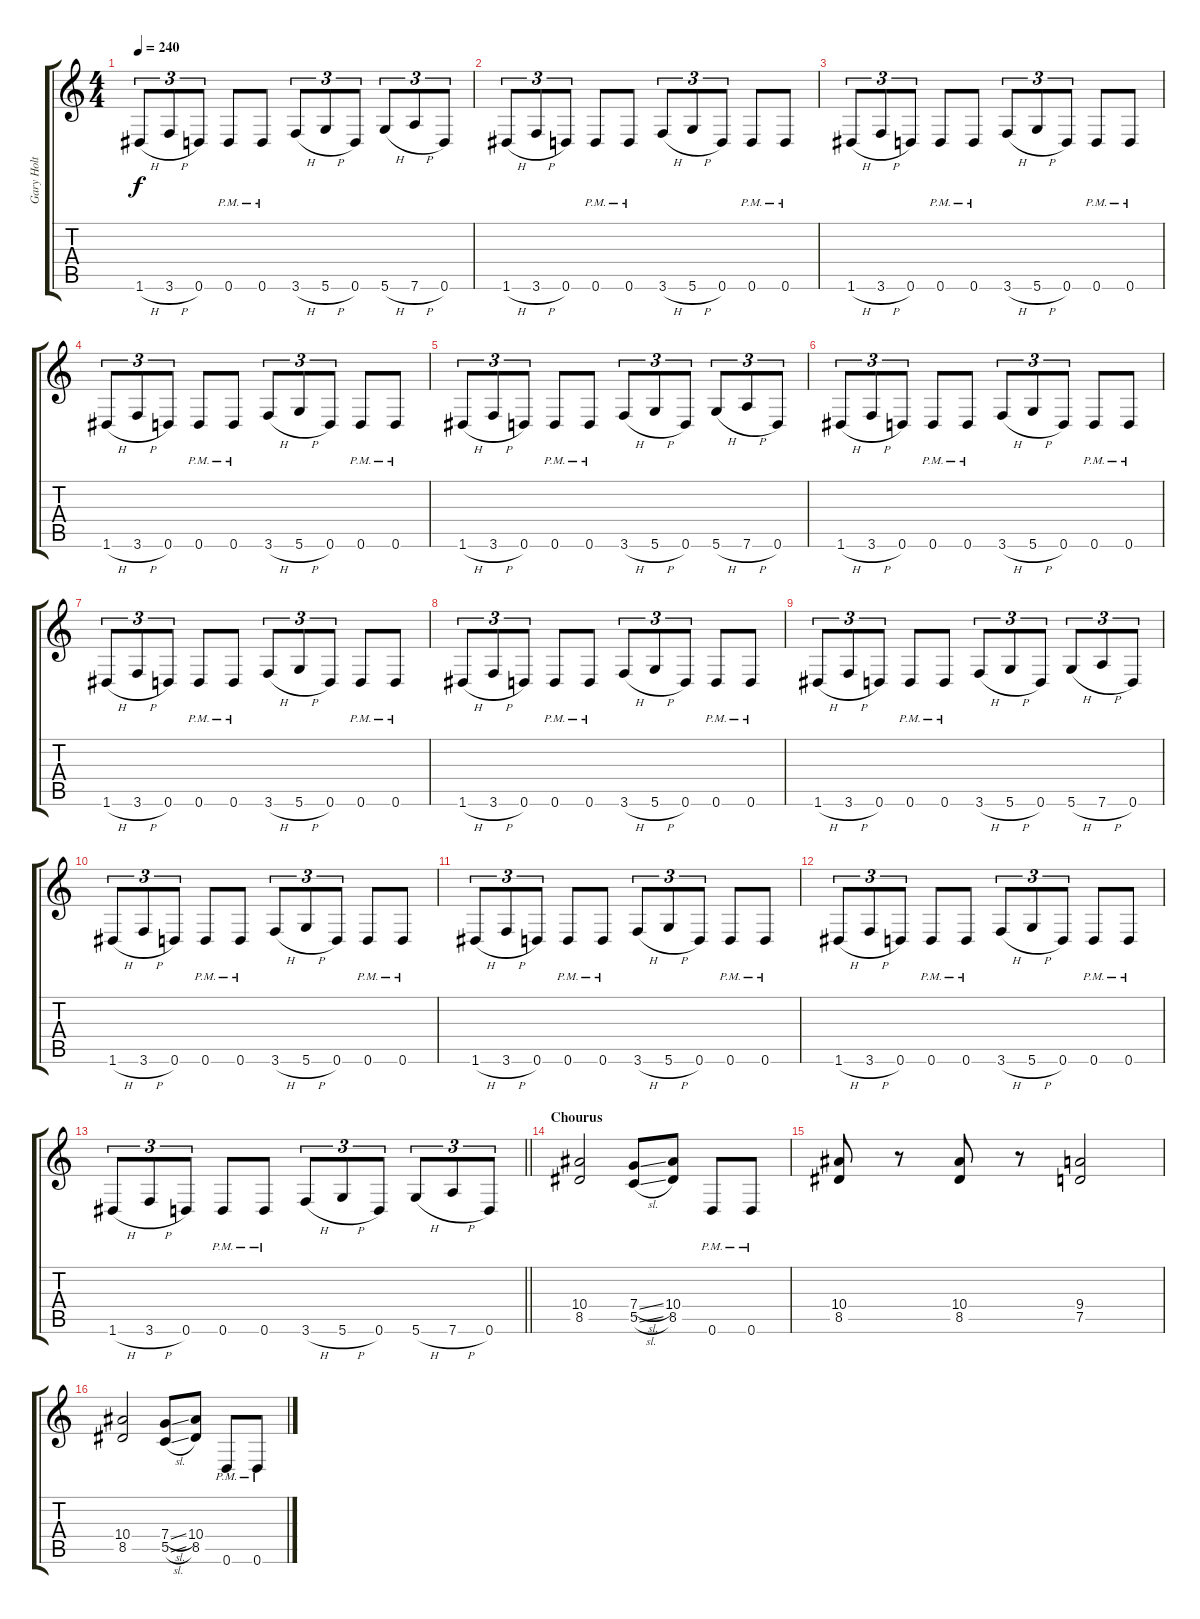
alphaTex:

\track ("Gary Holt" "Gary Holt") {instrument acousticguitarsteel}
\staff {score tabs}
\tuning (D4 A3 F3 C3 G2 D2) {hide}
\ts (4 4)
\tempo 240
\clef g2
\ks c
1.6{h}.8{tu (3 2) dy f} 3.6{h}.8{tu (3 2)} 0.6.8{tu (3 2)} 0.6{pm}.8 0.6{pm}.8 3.6{h}.8{tu (3 2)} 5.6{h}.8{tu (3 2)} 0.6.8{tu (3 2)} 5.6{h}.8{tu (3 2)} 7.6{h}.8{tu (3 2)} 0.6.8{tu (3 2)} |
1.6{h}.8{tu (3 2)} 3.6{h}.8{tu (3 2)} 0.6.8{tu (3 2)} 0.6{pm}.8 0.6{pm}.8 3.6{h}.8{tu (3 2)} 5.6{h}.8{tu (3 2)} 0.6.8{tu (3 2)} 0.6{pm}.8 0.6{pm}.8 |
1.6{h}.8{tu (3 2)} 3.6{h}.8{tu (3 2)} 0.6.8{tu (3 2)} 0.6{pm}.8 0.6{pm}.8 3.6{h}.8{tu (3 2)} 5.6{h}.8{tu (3 2)} 0.6.8{tu (3 2)} 0.6{pm}.8 0.6{pm}.8 |
1.6{h}.8{tu (3 2)} 3.6{h}.8{tu (3 2)} 0.6.8{tu (3 2)} 0.6{pm}.8 0.6{pm}.8 3.6{h}.8{tu (3 2)} 5.6{h}.8{tu (3 2)} 0.6.8{tu (3 2)} 0.6{pm}.8 0.6{pm}.8 |
1.6{h}.8{tu (3 2)} 3.6{h}.8{tu (3 2)} 0.6.8{tu (3 2)} 0.6{pm}.8 0.6{pm}.8 3.6{h}.8{tu (3 2)} 5.6{h}.8{tu (3 2)} 0.6.8{tu (3 2)} 5.6{h}.8{tu (3 2)} 7.6{h}.8{tu (3 2)} 0.6.8{tu (3 2)} |
1.6{h}.8{tu (3 2)} 3.6{h}.8{tu (3 2)} 0.6.8{tu (3 2)} 0.6{pm}.8 0.6{pm}.8 3.6{h}.8{tu (3 2)} 5.6{h}.8{tu (3 2)} 0.6.8{tu (3 2)} 0.6{pm}.8 0.6{pm}.8 |
1.6{h}.8{tu (3 2)} 3.6{h}.8{tu (3 2)} 0.6.8{tu (3 2)} 0.6{pm}.8 0.6{pm}.8 3.6{h}.8{tu (3 2)} 5.6{h}.8{tu (3 2)} 0.6.8{tu (3 2)} 0.6{pm}.8 0.6{pm}.8 |
1.6{h}.8{tu (3 2)} 3.6{h}.8{tu (3 2)} 0.6.8{tu (3 2)} 0.6{pm}.8 0.6{pm}.8 3.6{h}.8{tu (3 2)} 5.6{h}.8{tu (3 2)} 0.6.8{tu (3 2)} 0.6{pm}.8 0.6{pm}.8 |
1.6{h}.8{tu (3 2)} 3.6{h}.8{tu (3 2)} 0.6.8{tu (3 2)} 0.6{pm}.8 0.6{pm}.8 3.6{h}.8{tu (3 2)} 5.6{h}.8{tu (3 2)} 0.6.8{tu (3 2)} 5.6{h}.8{tu (3 2)} 7.6{h}.8{tu (3 2)} 0.6.8{tu (3 2)} |
1.6{h}.8{tu (3 2)} 3.6{h}.8{tu (3 2)} 0.6.8{tu (3 2)} 0.6{pm}.8 0.6{pm}.8 3.6{h}.8{tu (3 2)} 5.6{h}.8{tu (3 2)} 0.6.8{tu (3 2)} 0.6{pm}.8 0.6{pm}.8 |
1.6{h}.8{tu (3 2)} 3.6{h}.8{tu (3 2)} 0.6.8{tu (3 2)} 0.6{pm}.8 0.6{pm}.8 3.6{h}.8{tu (3 2)} 5.6{h}.8{tu (3 2)} 0.6.8{tu (3 2)} 0.6{pm}.8 0.6{pm}.8 |
1.6{h}.8{tu (3 2)} 3.6{h}.8{tu (3 2)} 0.6.8{tu (3 2)} 0.6{pm}.8 0.6{pm}.8 3.6{h}.8{tu (3 2)} 5.6{h}.8{tu (3 2)} 0.6.8{tu (3 2)} 0.6{pm}.8 0.6{pm}.8 |
\barLineRight lightlight
1.6{h}.8{tu (3 2)} 3.6{h}.8{tu (3 2)} 0.6.8{tu (3 2)} 0.6{pm}.8 0.6{pm}.8 3.6{h}.8{tu (3 2)} 5.6{h}.8{tu (3 2)} 0.6.8{tu (3 2)} 5.6{h}.8{tu (3 2)} 7.6{h}.8{tu (3 2)} 0.6.8{tu (3 2)} |
\section ("" "Chourus")
(10.4 8.5).2 (7.4{sl} 5.5{sl}).8 (10.4 8.5).8 0.6{pm}.8 0.6{pm}.8 |
(10.4 8.5).8 r.8 (10.4 8.5).8 r.8 (9.4 7.5).2 |
(10.4 8.5).2 (7.4{sl} 5.5{sl}).8 (10.4 8.5).8 0.6{pm}.8 0.6{pm}.8
